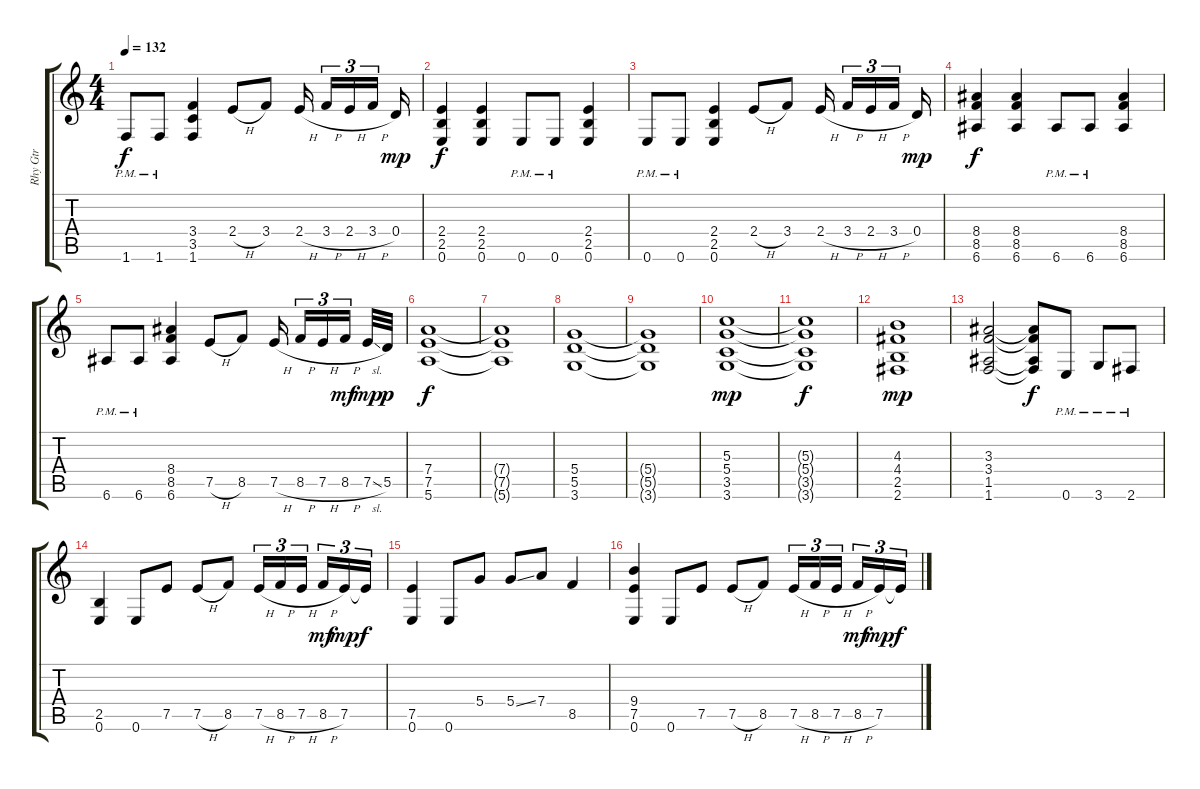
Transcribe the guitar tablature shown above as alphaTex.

\track ("Rhy Gtr" "Rhy Gtr") {instrument distortionguitar}
\staff {score tabs}
\tuning (E4 B3 G3 D3 A2 E2) {hide}
\ts (4 4)
\tempo 132
\clef g2
\ks c
1.6{pm}.8{dy f} 1.6{pm}.8 (3.4 3.5 1.6).4 2.4{h}.8 3.4.8 2.4{h}.16 3.4{h}.16{tu (3 2)} 2.4{h}.16{tu (3 2)} 3.4{h}.16{tu (3 2)} 0.4.16{dy mp} |
(2.4 2.5 0.6).4{dy f} (2.4 2.5 0.6).4 0.6{pm}.8 0.6{pm}.8 (2.4 2.5 0.6).4 |
0.6{pm}.8 0.6{pm}.8 (2.4 2.5 0.6).4 2.4{h}.8 3.4.8 2.4{h}.16 3.4{h}.16{tu (3 2)} 2.4{h}.16{tu (3 2)} 3.4{h}.16{tu (3 2)} 0.4.16{dy mp} |
(8.4 8.5 6.6).4{dy f} (8.4 8.5 6.6).4 6.6{pm}.8 6.6{pm}.8 (8.4 8.5 6.6).4 |
6.6{pm}.8 6.6{pm}.8 (8.4 8.5 6.6).4 7.5{h}.8 8.5.8 7.5{h}.16 8.5{h}.16{tu (3 2)} 7.5{h}.16{tu (3 2)} 8.5{h}.16{tu (3 2) dy mf} 7.5{sl}.32{dy mp} 5.5.32{dy p} |
(7.4 7.5 5.6).1{dy f} |
(7.4{t} 7.5{t} 5.6{t}).1 |
(5.4 5.5 3.6).1 |
(5.4{t} 5.5{t} 3.6{t}).1 |
(5.3 5.4 3.5 3.6).1{dy mp} |
(5.3{t} 5.4{t} 3.5{t} 3.6{t}).1{dy f} |
(4.3 4.4 2.5 2.6).1{dy mp} |
(3.3 3.4 1.5 1.6).2 (3.3{t} 3.4{t} 1.5{t} 1.6{t}).8{dy f} 0.6{pm}.8 3.6{pm}.8 2.6{pm}.8 |
(2.5 0.6).4 0.6.8 7.5.8 7.5{h}.8 8.5.8 7.5{h}.16{tu (3 2)} 8.5{h}.16{tu (3 2)} 7.5{h}.16{tu (3 2)} 8.5{h}.16{tu (3 2) dy mf} 7.5.16{tu (3 2) dy mp} 7.5{t}.16{tu (3 2) dy f} |
(7.5 0.6).4 0.6.8 5.4.8 5.4{ss}.8 7.4.8 8.5.4 |
(9.4 7.5 0.6).4 0.6.8 7.5.8 7.5{h}.8 8.5.8 7.5{h}.16{tu (3 2)} 8.5{h}.16{tu (3 2)} 7.5{h}.16{tu (3 2)} 8.5{h}.16{tu (3 2) dy mf} 7.5.16{tu (3 2) dy mp} 7.5{t}.16{tu (3 2) dy f}
